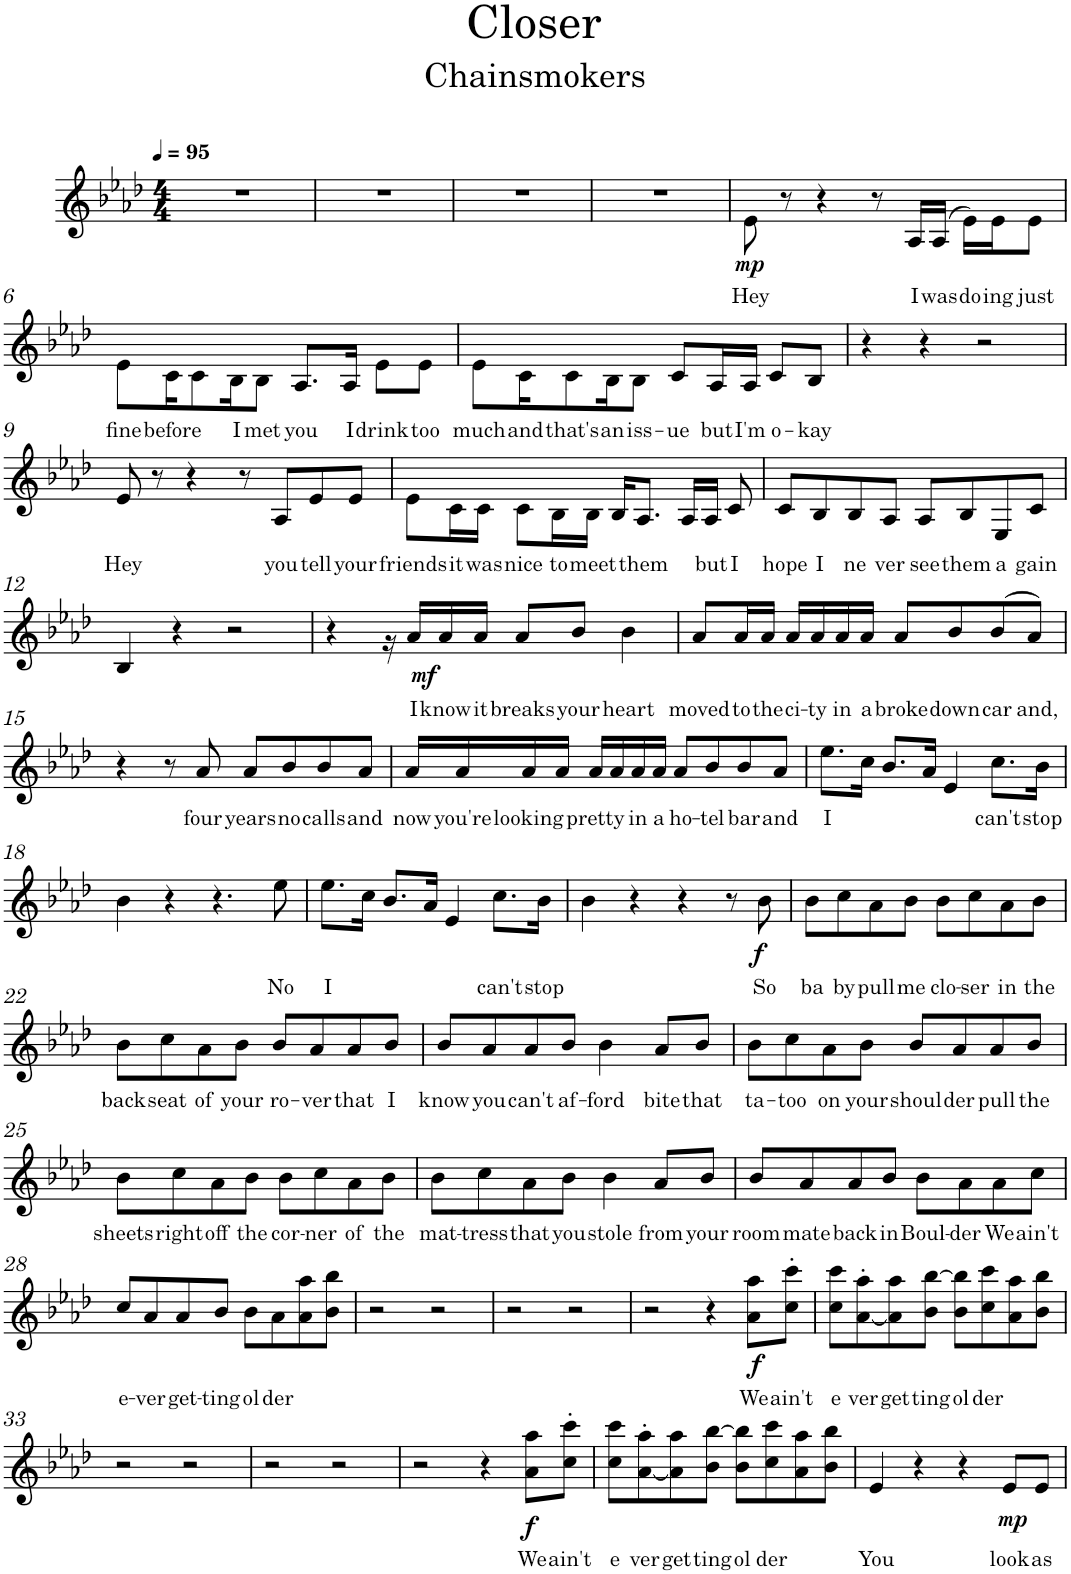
**kern	**text	**dynam
*part1	*part1	*part1
*staff1	*staff1	*staff1
*I"Piano	*	*
*I'Pno.	*	*
*clefG2	*	*
*k[b-e-a-d-]	*	*
*M4/4	*	*
*MM95	*	*
=1	=1	=1
1r	.	.
=2	=2	=2
1r	.	.
=3	=3	=3
1r	.	.
=4	=4	=4
1r	.	.
=5	=5	=5
!	!LO:LY:b	!LO:DY:b
8e-\	Hey	mp
8r	.	.
4r	.	.
8r	.	.
!	!LO:LY:b	!
16A-/LL	I	.
!	!LO:LY:b	!
(>16A-/JJ	was	.
!	!LO:LY:b	!
16e-\LL)	do	.
!	!LO:LY:b	!
16e-\J	ing	.
!	!LO:LY:b	!
8e-\J	just	.
!!LO:LB:g=z
=6	=6	=6
!	!LO:LY:b	!
8e-\L	fine	.
!	!LO:LY:b	!
16c\K	before	.
8c\	.	.
!	!LO:LY:b	!
16B-\K	I	.
!	!LO:LY:b	!
8B-\J	met	.
!	!LO:LY:b	!
8.A-/L	you	.
!	!LO:LY:b	!
16A-/Jk	I	.
!	!LO:LY:b	!
8e-\L	drink	.
!	!LO:LY:b	!
8e-\J	too	.
=7	=7	=7
!	!LO:LY:b	!
8e-\L	much	.
!	!LO:LY:b	!
16c\K	and	.
!	!LO:LY:b	!
8c\	that's	.
!	!LO:LY:b	!
16B-\K	an	.
!	!LO:LY:b	!
8B-\J	iss-	.
!	!LO:LY:b	!
8c/L	ue	.
!	!LO:LY:b	!
16A-/L	but	.
!	!LO:LY:b	!
16A-/JJ	I'm	.
!	!LO:LY:b	!
8c/L	o-	.
!	!LO:LY:b	!
8B-/J	kay	.
=8	=8	=8
4r	.	.
4r	.	.
2r	.	.
!!LO:LB:g=z
=9	=9	=9
!	!LO:LY:b	!
8e-/	Hey	.
8r	.	.
4r	.	.
8r	.	.
!	!LO:LY:b	!
8A-/L	you	.
!	!LO:LY:b	!
8e-/	tell	.
!	!LO:LY:b	!
8e-/J	your	.
=10	=10	=10
!	!LO:LY:b	!
8e-\L	friends	.
!	!LO:LY:b	!
16c\L	it	.
!	!LO:LY:b	!
16c\JJ	was	.
!	!LO:LY:b	!
8c\L	nice	.
!	!LO:LY:b	!
16B-\L	to	.
!	!LO:LY:b	!
16B-\JJ	meet	.
16B-/KL	.	.
!	!LO:LY:b	!
8.A-/J	them	.
16A-/LL	.	.
!	!LO:LY:b	!
16A-/JJ	but	.
!	!LO:LY:b	!
8c/	I	.
=11	=11	=11
!	!LO:LY:b	!
8c/L	hope	.
!	!LO:LY:b	!
8B-/	I	.
!	!LO:LY:b	!
8B-/	ne	.
!	!LO:LY:b	!
8A-/J	ver	.
!	!LO:LY:b	!
8A-/L	see	.
!	!LO:LY:b	!
8B-/	them	.
!	!LO:LY:b	!
8E-/	a	.
!	!LO:LY:b	!
8c/J	gain	.
!!LO:LB:g=z
=12	=12	=12
4B-/	.	.
4r	.	.
2r	.	.
=13	=13	=13
4r	.	.
16rg	.	.
!	!LO:LY:b	!
16a-/LL	I	.
!	!LO:LY:b	!LO:DY:b
16a-/	know	mf
!	!LO:LY:b	!
16a-/JJ	it	.
!	!LO:LY:b	!
8a-/L	breaks	.
!	!LO:LY:b	!
8b-/J	your	.
!	!LO:LY:b	!
4b-\	heart	.
=14	=14	=14
!	!LO:LY:b	!
8a-/L	moved	.
!	!LO:LY:b	!
16a-/L	to	.
!	!LO:LY:b	!
16a-/JJ	the	.
!	!LO:LY:b	!
16a-/LL	ci-	.
!	!LO:LY:b	!
16a-/	ty	.
!	!LO:LY:b	!
16a-/	in	.
!	!LO:LY:b	!
16a-/JJ	a	.
!	!LO:LY:b	!
8a-/L	broke	.
!	!LO:LY:b	!
8b-/	down	.
!	!LO:LY:b	!
(>8b-/	car	.
!	!LO:LY:b	!
8a-/J)	and,	.
!!LO:LB:g=z
=15	=15	=15
4r	.	.
8r	.	.
!	!LO:LY:b	!
8a-/	four	.
!	!LO:LY:b	!
8a-/L	years	.
!	!LO:LY:b	!
8b-/	no	.
!	!LO:LY:b	!
8b-/	calls	.
!	!LO:LY:b	!
8a-/J	and	.
=16	=16	=16
!	!LO:LY:b	!
16a-/LL	now	.
!	!LO:LY:b	!
16a-/	you're	.
!	!LO:LY:b	!
16a-/	looking	.
16a-/JJ	.	.
!	!LO:LY:b	!
16a-/LL	pretty	.
16a-/	.	.
!	!LO:LY:b	!
16a-/	in	.
!	!LO:LY:b	!
16a-/JJ	a	.
!	!LO:LY:b	!
8a-/L	ho-	.
!	!LO:LY:b	!
8b-/	tel	.
!	!LO:LY:b	!
8b-/	bar	.
!	!LO:LY:b	!
8a-/J	and	.
=17	=17	=17
!	!LO:LY:b	!
8.ee-\L	I	.
16cc\Jk	.	.
8.b-/L	.	.
16a-/Jk	.	.
4e-/	.	.
!	!LO:LY:b	!
8.cc\L	can't	.
!	!LO:LY:b	!
16b-\Jk	stop	.
!!LO:LB:g=z
=18	=18	=18
4b-\	.	.
4r	.	.
4.r	.	.
!	!LO:LY:b	!
8ee-\	No	.
=19	=19	=19
!	!LO:LY:b	!
8.ee-\L	I	.
16cc\Jk	.	.
8.b-/L	.	.
16a-/Jk	.	.
4e-/	.	.
!	!LO:LY:b	!
8.cc\L	can't	.
!	!LO:LY:b	!
16b-\Jk	stop	.
=20	=20	=20
4b-\	.	.
4r	.	.
4r	.	.
8r	.	.
!	!LO:LY:b	!LO:DY:b
8b-\	So	f
=21	=21	=21
!	!LO:LY:b	!
8b-\L	ba	.
!	!LO:LY:b	!
8cc\	by	.
!	!LO:LY:b	!
8a-\	pull	.
!	!LO:LY:b	!
8b-\J	me	.
!	!LO:LY:b	!
8b-\L	clo-	.
!	!LO:LY:b	!
8cc\	ser	.
!	!LO:LY:b	!
8a-\	in	.
!	!LO:LY:b	!
8b-\J	the	.
!!LO:LB:g=z
=22	=22	=22
!	!LO:LY:b	!
8b-\L	back	.
!	!LO:LY:b	!
8cc\	seat	.
!	!LO:LY:b	!
8a-\	of	.
!	!LO:LY:b	!
8b-\J	your	.
!	!LO:LY:b	!
8b-/L	ro-	.
!	!LO:LY:b	!
8a-/	ver	.
!	!LO:LY:b	!
8a-/	that	.
!	!LO:LY:b	!
8b-/J	I	.
=23	=23	=23
!	!LO:LY:b	!
8b-/L	know	.
!	!LO:LY:b	!
8a-/	you	.
!	!LO:LY:b	!
8a-/	can't	.
!	!LO:LY:b	!
8b-/J	af-	.
!	!LO:LY:b	!
4b-\	ford	.
!	!LO:LY:b	!
8a-/L	bite	.
!	!LO:LY:b	!
8b-/J	that	.
=24	=24	=24
!	!LO:LY:b	!
8b-\L	ta-	.
!	!LO:LY:b	!
8cc\	too	.
!	!LO:LY:b	!
8a-\	on	.
!	!LO:LY:b	!
8b-\J	your	.
!	!LO:LY:b	!
8b-/L	shoul	.
!	!LO:LY:b	!
8a-/	der	.
!	!LO:LY:b	!
8a-/	pull	.
!	!LO:LY:b	!
8b-/J	the	.
!!LO:LB:g=z
=25	=25	=25
!	!LO:LY:b	!
8b-\L	sheets	.
!	!LO:LY:b	!
8cc\	right	.
!	!LO:LY:b	!
8a-\	off	.
!	!LO:LY:b	!
8b-\J	the	.
!	!LO:LY:b	!
8b-\L	cor-	.
!	!LO:LY:b	!
8cc\	ner	.
!	!LO:LY:b	!
8a-\	of	.
!	!LO:LY:b	!
8b-\J	the	.
=26	=26	=26
!	!LO:LY:b	!
8b-\L	mat-	.
!	!LO:LY:b	!
8cc\	tress	.
!	!LO:LY:b	!
8a-\	that	.
!	!LO:LY:b	!
8b-\J	you	.
!	!LO:LY:b	!
4b-\	stole	.
!	!LO:LY:b	!
8a-/L	from	.
!	!LO:LY:b	!
8b-/J	your	.
=27	=27	=27
!	!LO:LY:b	!
8b-/L	room	.
!	!LO:LY:b	!
8a-/	mate	.
!	!LO:LY:b	!
8a-/	back	.
!	!LO:LY:b	!
8b-/J	in	.
!	!LO:LY:b	!
8b-\L	Boul-	.
!	!LO:LY:b	!
8a-\	der	.
!	!LO:LY:b	!
8a-\	We	.
!	!LO:LY:b	!
8cc\J	ain't	.
!!LO:LB:g=z
=28	=28	=28
!	!LO:LY:b	!
8cc/L	e-	.
!	!LO:LY:b	!
8a-/	ver	.
!	!LO:LY:b	!
8a-/	get-	.
!	!LO:LY:b	!
8b-/J	ting	.
!	!LO:LY:b	!
8b-\L	ol	.
!	!LO:LY:b	!
8a-\	der	.
8a-\ 8aa-\	.	.
8b-\ 8bb-\J	.	.
=29	=29	=29
2r	.	.
2r	.	.
=30	=30	=30
2r	.	.
2r	.	.
=31	=31	=31
2r	.	.
4r	.	.
!	!LO:LY:b	!LO:DY:b
8a-\ 8aa-\L	We	f
!	!LO:LY:b	!
8cc\' 8ccc\'J	ain't	.
=32	=32	=32
!	!LO:LY:b	!
8cc\ 8ccc\L	e	.
!	!LO:LY:b	!
[8a-\' 8aa-\'	ver	.
!	!LO:LY:b	!
8a-\] 8aa-\	get	.
!	!LO:LY:b	!
8b-\ [8bb-\J	ting	.
!	!LO:LY:b	!
8b-\ 8bb-\]L	ol	.
!	!LO:LY:b	!
8cc\ 8ccc\	der	.
8a-\ 8aa-\	.	.
8b-\ 8bb-\J	.	.
!!LO:LB:g=z
=33	=33	=33
2r	.	.
2r	.	.
=34	=34	=34
2r	.	.
2r	.	.
=35	=35	=35
2r	.	.
4r	.	.
!	!LO:LY:b	!LO:DY:b
8a-\ 8aa-\L	We	f
!	!LO:LY:b	!
8cc\' 8ccc\'J	ain't	.
=36	=36	=36
!	!LO:LY:b	!
8cc\ 8ccc\L	e	.
!	!LO:LY:b	!
[8a-\' 8aa-\'	ver	.
!	!LO:LY:b	!
8a-\] 8aa-\	get	.
!	!LO:LY:b	!
8b-\ [8bb-\J	ting	.
!	!LO:LY:b	!
8b-\ 8bb-\]L	ol	.
!	!LO:LY:b	!
8cc\ 8ccc\	der	.
8a-\ 8aa-\	.	.
8b-\ 8bb-\J	.	.
=37	=37	=37
!	!LO:LY:b	!
4e-/	You	.
4r	.	.
4r	.	.
!	!LO:LY:b	!LO:DY:b
8e-/L	look	mp
!	!LO:LY:b	!
8e-/J	as	.
=	=	=
*-	*-	*-
